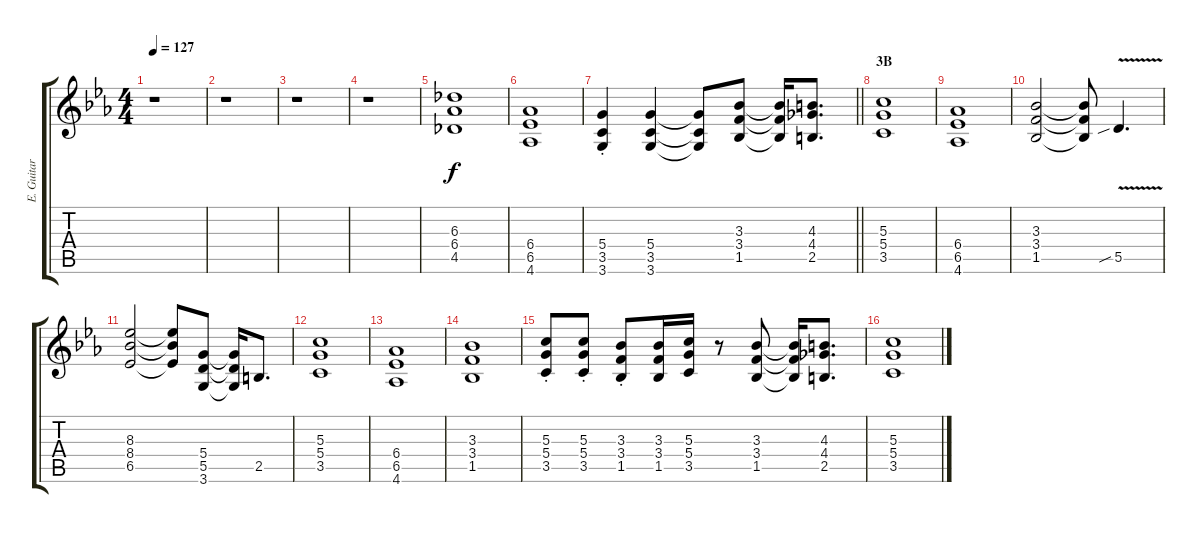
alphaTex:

\track ("E. Guitar III" "E. Guitar ") {instrument overdrivenguitar}
\staff {score tabs}
\tuning (E4 B3 G3 D3 A2 E2) {hide}
\ts (4 4)
\tempo 127
\clef g2
\ks eb
r.1{dy f} |
r.1 |
r.1 |
r.1 |
(6.3 6.4 4.5).1 |
(6.4 6.5 4.6).1 |
\barLineRight lightlight
(5.4{st} 3.5{st} 3.6{st}).4 (5.4 3.5 3.6).4 (5.4{t} 3.5{t} 3.6{t}).8 (3.3 3.4 1.5).8 (3.3{t} 3.4{t} 1.5{t}).16 (4.3 4.4 2.5).8{d} |
\section ("" "3B")
(5.3 5.4 3.5).1 |
(6.4 6.5 4.6).1 |
(3.3 3.4 1.5).2 (3.3{t} 3.4{t} 1.5{t}).8 5.5{v sib}.4{d} |
(8.3 8.4 6.5).2 (8.3{t} 8.4{t} 6.5{t}).8 (5.4 5.5 3.6).8 (5.4{t} 5.5{t} 3.6{t}).16 2.5.8{d} |
(5.3 5.4 3.5).1 |
(6.4 6.5 4.6).1 |
(3.3 3.4 1.5).1 |
(5.3{st} 5.4{st} 3.5{st}).8 (5.3{st} 5.4{st} 3.5{st}).8 (3.3{st} 3.4{st} 1.5{st}).8 (3.3 3.4 1.5).16 (5.3 5.4 3.5).16 r.8 (3.3 3.4 1.5).8 (3.3{t} 3.4{t} 1.5{t}).16 (4.3 4.4 2.5).8{d} |
(5.3 5.4 3.5).1
